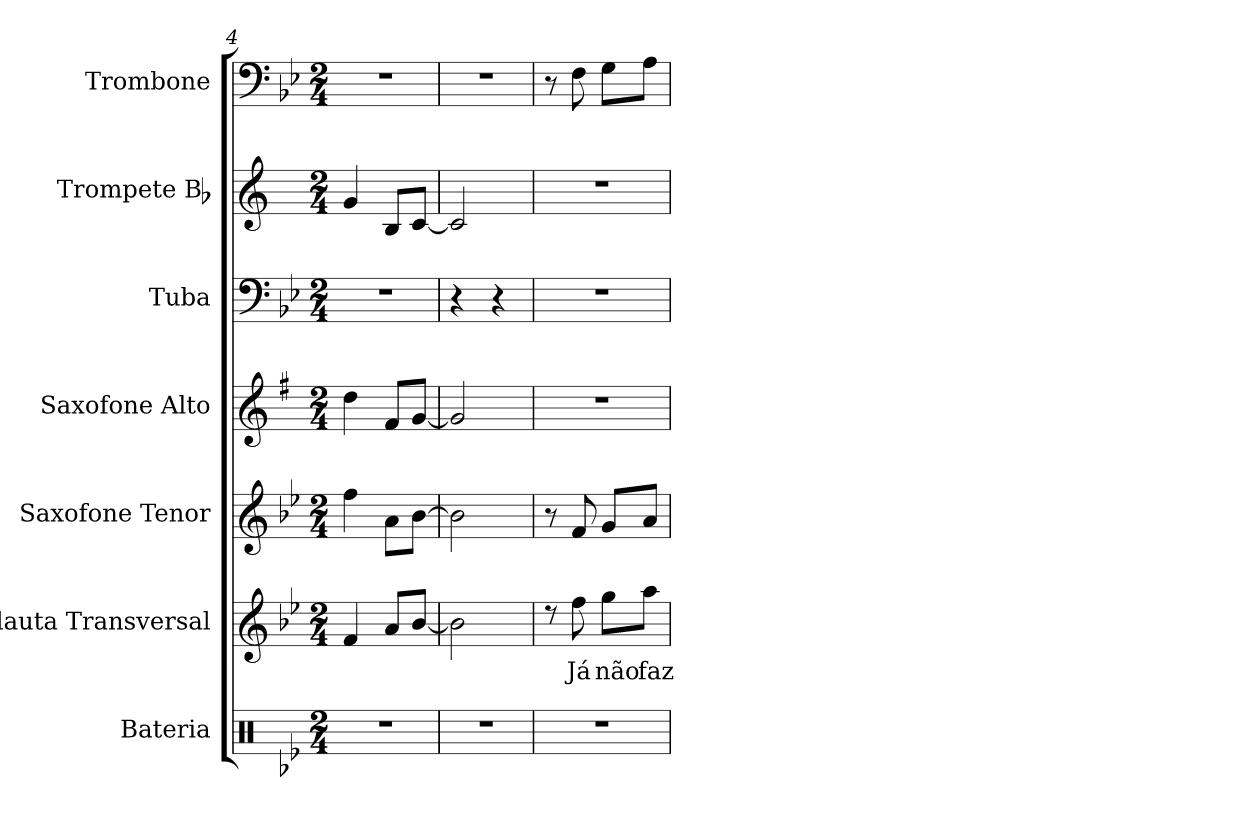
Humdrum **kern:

**kern	**kern	**text	**kern	**kern	**kern	**kern	**kern
*part7	*part6	*part6	*part5	*part4	*part3	*part2	*part1
*staff7	*staff6	*staff6	*staff5	*staff4	*staff3	*staff2	*staff1
*I"Bateria	*I"Flauta Transversal	*	*I"Saxofone Tenor	*I"Saxofone Alto	*I"Tuba	*I"Trompete Bb	*I"Trombone
*	*I'Fl	*	*	*	*I'Tba	*I'Tpt	*I'Trb
*clefX	*clefG2	*	*clefG2	*clefG2	*clefF4	*clefG2	*clefF4
*	*	*	*ITrd8c14	*ITrd5c9	*	*ITrd1c2	*
*k[b-e-]	*k[b-e-]	*	*k[b-e-]	*k[b-e-]	*k[b-e-]	*k[b-e-]	*k[b-e-]
*M2/4	*M2/4	*	*M2/4	*M2/4	*M2/4	*M2/4	*M2/4
=4	=4	=4	=4	=4	=4	=4	=4
2r	4f/	.	4f\	4f\	2r	4f/	2r
.	8a/L	.	8A\L	8A/L	.	8A/L	.
.	[8b-/J	.	[8B-\J	[8B-/J	.	[8B-/J	.
=5	=5	=5	=5	=5	=5	=5	=5
2r	2b-\]	.	2B-\]	2B-/]	4r	2B-/]	2r
.	.	.	.	.	4r	.	.
=6	=6	=6	=6	=6	=6	=6	=6
!!LO:REH:place=s1:a:B:fs=14:t=A1:qo=0.5
*	*	*	*	*	*	*	*MM120
2r	8rdd	.	8r	2r	2r	2r	8r
!	!	!LO:LY:b	!	!	!	!	!
.	8ff\	Já	8F/	.	.	.	8F\
!	!	!LO:LY:b	!	!	!	!	!
.	8gg\L	não	8G/L	.	.	.	8G\L
!	!	!LO:LY:b	!	!	!	!	!
.	8aa\J	faz	8A/J	.	.	.	8A\J
=	=	=	=	=	=	=	=
*-	*-	*-	*-	*-	*-	*-	*-
